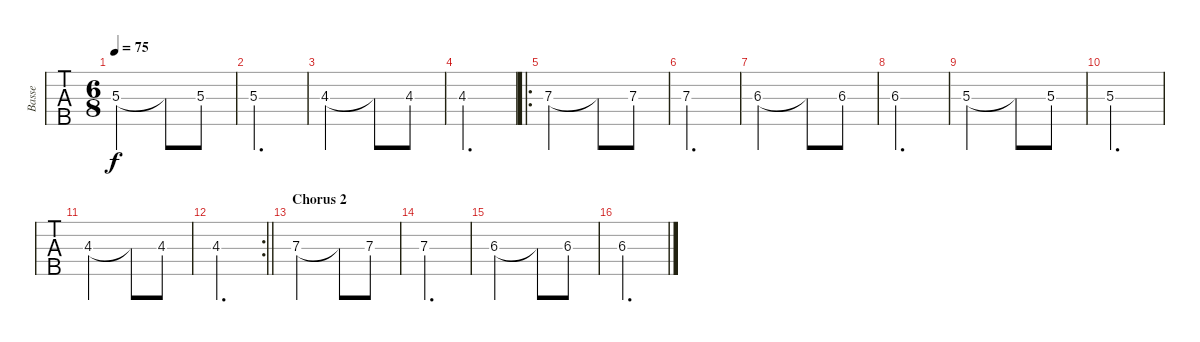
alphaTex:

\track ("Basse" "Basse") {instrument electricbassfinger}
\staff {tabs}
\tuning (G2 D2 A1 E1 B0) {hide}
\ts (6 8)
\tempo 75
\clef f4
\ks c
5.3.2{dy f} 5.3{t}.8 5.3.8 |
5.3.2{d} |
4.3.2 4.3{t}.8 4.3.8 |
4.3.2{d} |
\ro
7.3.2 7.3{t}.8 7.3.8 |
7.3.2{d} |
6.3.2 6.3{t}.8 6.3.8 |
6.3.2{d} |
5.3.2 5.3{t}.8 5.3.8 |
5.3.2{d} |
4.3.2 4.3{t}.8 4.3.8 |
\rc 2
\barLineRight lightlight
4.3.2{d} |
\section ("" "Chorus 2")
7.3.2 7.3{t}.8 7.3.8 |
7.3.2{d} |
6.3.2 6.3{t}.8 6.3.8 |
6.3.2{d}
